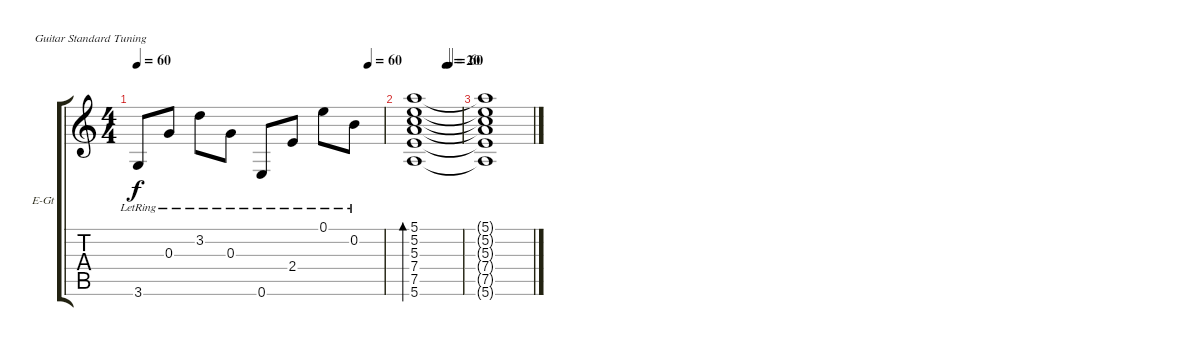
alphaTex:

\bracketExtendMode groupsimilarinstruments
\firstSystemTrackNameOrientation horizontal
\otherSystemsTrackNameOrientation horizontal
\track ("Ðèòì" "E-Gt") {instrument electricguitarclean}
\staff {score tabs}
\tuning (E4 B3 G3 D3 A2 E2)
\ts (4 4)
\tempo 60
\tempo (60 0.9375)
\clef g2
\ks c
3.6{lr}.8{dy f} 0.3{lr}.8 3.2{lr}.8 0.3{lr}.8 0.6{lr}.8 2.4{lr}.8 0.1{lr}.8 0.2{lr}.8 |
\tempo (20 0.6875)
\tempo (60 0.75)
(5.1 5.2 5.3 7.4 7.5 5.6).1{bd 60} |
(5.1{t} 5.2{t} 5.3{t} 7.4{t} 7.5{t} 5.6{t}).1
